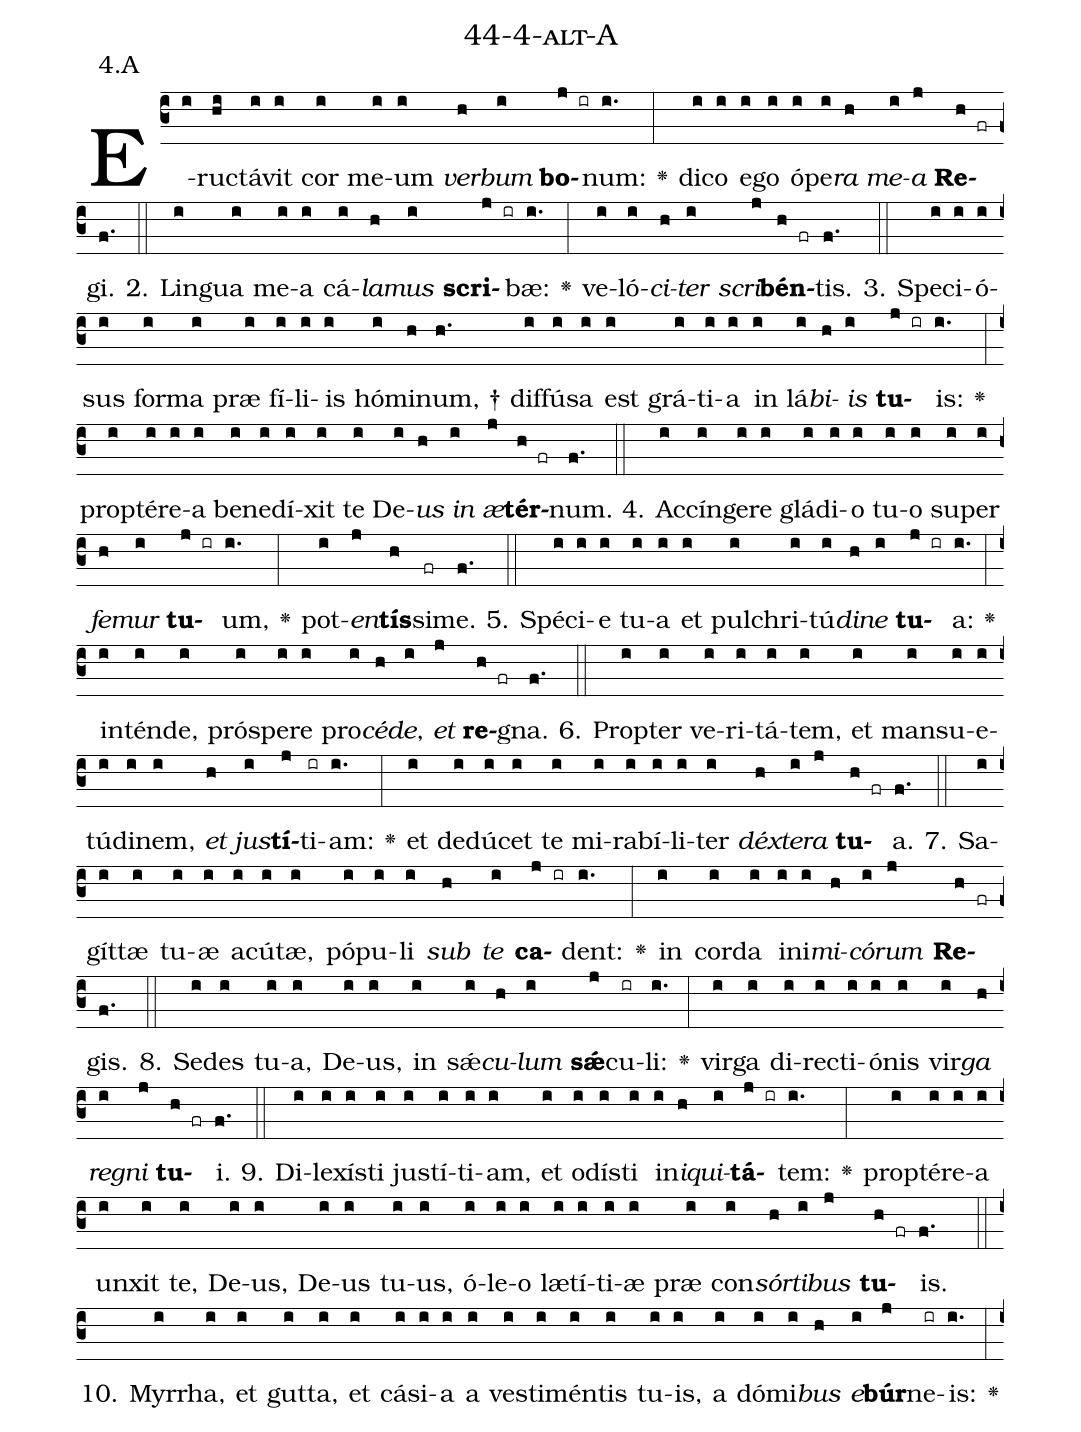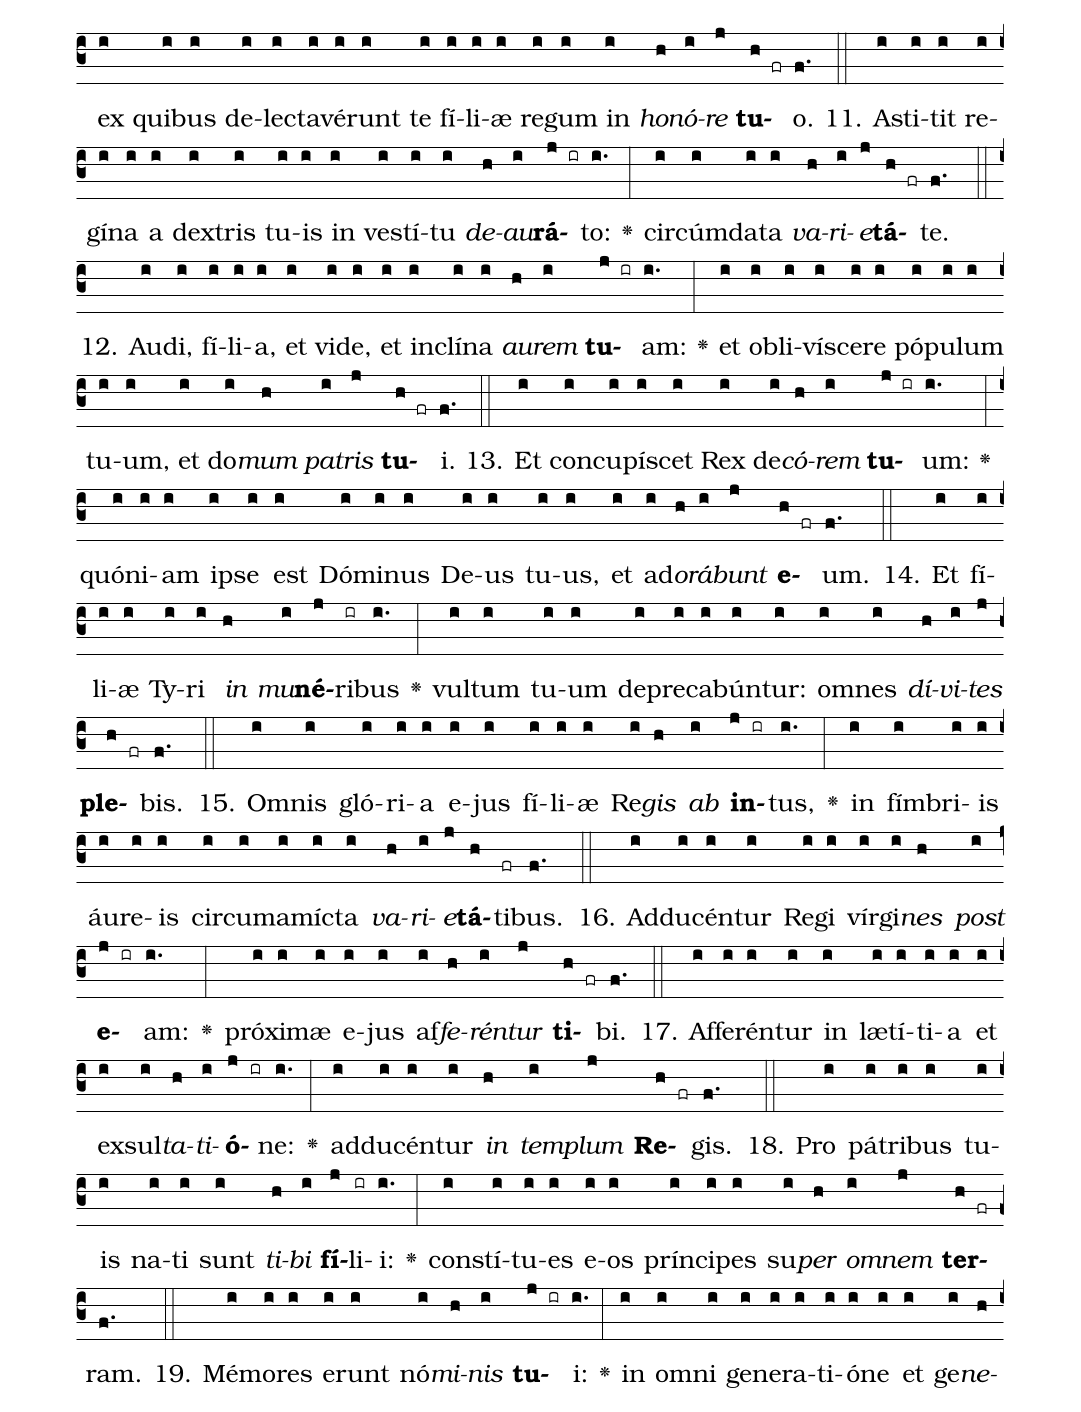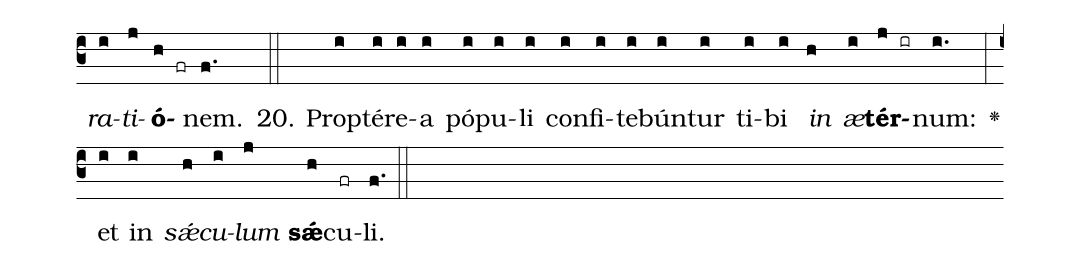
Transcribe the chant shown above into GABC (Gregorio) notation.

name: 44-4-alt-A;
annotation: 4.A;
%%
(c3)E(i)ruc(hi)tá(i)vit(i) cor(i) me(i)um(i) <i>ver</i>(h)<i>bum</i>(i) <b>bo</b>(j ir)num:(i.) <v>\greheightstar</v>(:) di(i)co(i) e(i)go(i) ó(i)pe(i)<i>ra</i>(h) <i>me</i>(i)<i>a</i>(j) <b>Re</b>(h fr)gi.(f.) (::)
2. Lin(i)gua(i) me(i)a(i) cá(i)<i>la</i>(h)<i>mus</i>(i) <b>scri</b>(j ir)bæ:(i.) <v>\greheightstar</v>(:) ve(i)ló(i)<i>ci</i>(h)<i>ter</i>(i) <i>scri</i>(j)<b>bén</b>(h fr)tis.(f.) (::)
3. Spe(i)ci(i)ó(i)sus(i) for(i)ma(i) præ(i) fí(i)li(i)is(i) hó(i)mi(h)num, †(h.) dif(i)fú(i)sa(i) est(i) grá(i)ti(i)a(i) in(i) lá(i)<i>bi</i>(h)<i>is</i>(i) <b>tu</b>(j ir)is:(i.) <v>\greheightstar</v>(:) prop(i)tér(i)e(i)a(i) be(i)ne(i)dí(i)xit(i) te(i) De(i)<i>us</i>(h) <i>in</i>(i) <i>æ</i>(j)<b>tér</b>(h fr)num.(f.) (::)
4. Ac(i)cín(i)ge(i)re(i) glá(i)di(i)o(i) tu(i)o(i) su(i)per(i) <i>fe</i>(h)<i>mur</i>(i) <b>tu</b>(j ir)um,(i.) <v>\greheightstar</v>(:) pot(i)<i>en</i>(j)<b>tís</b>(h)si(fr)me.(f.) (::)
5. Spé(i)ci(i)e(i) tu(i)a(i) et(i) pul(i)chri(i)tú(i)<i>di</i>(h)<i>ne</i>(i) <b>tu</b>(j ir)a:(i.) <v>\greheightstar</v>(:) in(i)tén(i)de,(i) pró(i)spe(i)re(i) pro(i)<i>cé</i>(h)<i>de</i>,(i) <i>et</i>(j) <b>re</b>(h fr)gna.(f.) (::)
6. Prop(i)ter(i) ve(i)ri(i)tá(i)tem,(i) et(i) man(i)su(i)e(i)tú(i)di(i)nem,(i) <i>et</i>(h) <i>jus</i>(i)<b>tí</b>(j)ti(ir)am:(i.) <v>\greheightstar</v>(:) et(i) de(i)dú(i)cet(i) te(i) mi(i)ra(i)bí(i)li(i)ter(i) <i>déx</i>(h)<i>te</i>(i)<i>ra</i>(j) <b>tu</b>(h fr)a.(f.) (::)
7. Sa(i)gít(i)tæ(i) tu(i)æ(i) a(i)cú(i)tæ,(i) pó(i)pu(i)li(i) <i>sub</i>(h) <i>te</i>(i) <b>ca</b>(j ir)dent:(i.) <v>\greheightstar</v>(:) in(i) cor(i)da(i) in(i)i(i)<i>mi</i>(h)<i>có</i>(i)<i>rum</i>(j) <b>Re</b>(h fr)gis.(f.) (::)
8. Se(i)des(i) tu(i)a,(i) De(i)us,(i) in(i) sǽ(i)<i>cu</i>(h)<i>lum</i>(i) <b>sǽ</b>(j)cu(ir)li:(i.) <v>\greheightstar</v>(:) vir(i)ga(i) di(i)rec(i)ti(i)ó(i)nis(i) vir(i)<i>ga</i>(h) <i>re</i>(i)<i>gni</i>(j) <b>tu</b>(h fr)i.(f.) (::)
9. Di(i)le(i)xís(i)ti(i) jus(i)tí(i)ti(i)am,(i) et(i) o(i)dís(i)ti(i) in(i)<i>i</i>(h)<i>qui</i>(i)<b>tá</b>(j ir)tem:(i.) <v>\greheightstar</v>(:) prop(i)tér(i)e(i)a(i) un(i)xit(i) te,(i) De(i)us,(i) De(i)us(i) tu(i)us,(i) ó(i)le(i)o(i) læ(i)tí(i)ti(i)æ(i) præ(i) con(i)<i>sór</i>(h)<i>ti</i>(i)<i>bus</i>(j) <b>tu</b>(h fr)is.(f.) (::)
10. Myr(i)rha,(i) et(i) gut(i)ta,(i) et(i) cá(i)si(i)a(i) a(i) ves(i)ti(i)mén(i)tis(i) tu(i)is,(i) a(i) dó(i)mi(i)<i>bus</i>(h) <i>e</i>(i)<b>búr</b>(j)ne(ir)is:(i.) <v>\greheightstar</v>(:) ex(i) qui(i)bus(i) de(i)lec(i)ta(i)vé(i)runt(i) te(i) fí(i)li(i)æ(i) re(i)gum(i) in(i) <i>ho</i>(h)<i>nó</i>(i)<i>re</i>(j) <b>tu</b>(h fr)o.(f.) (::)
11. A(i)sti(i)tit(i) re(i)gí(i)na(i) a(i) dex(i)tris(i) tu(i)is(i) in(i) ves(i)tí(i)tu(i) <i>de</i>(h)<i>au</i>(i)<b>rá</b>(j ir)to:(i.) <v>\greheightstar</v>(:) cir(i)cúm(i)da(i)ta(i) <i>va</i>(h)<i>ri</i>(i)<i>e</i>(j)<b>tá</b>(h fr)te.(f.) (::)
12. Au(i)di,(i) fí(i)li(i)a,(i) et(i) vi(i)de,(i) et(i) in(i)clí(i)na(i) <i>au</i>(h)<i>rem</i>(i) <b>tu</b>(j ir)am:(i.) <v>\greheightstar</v>(:) et(i) ob(i)li(i)ví(i)sce(i)re(i) pó(i)pu(i)lum(i) tu(i)um,(i) et(i) do(i)<i>mum</i>(h) <i>pa</i>(i)<i>tris</i>(j) <b>tu</b>(h fr)i.(f.) (::)
13. Et(i) con(i)cu(i)pí(i)scet(i) Rex(i) de(i)<i>có</i>(h)<i>rem</i>(i) <b>tu</b>(j ir)um:(i.) <v>\greheightstar</v>(:) quón(i)i(i)am(i) ip(i)se(i) est(i) Dó(i)mi(i)nus(i) De(i)us(i) tu(i)us,(i) et(i) ad(i)<i>o</i>(h)<i>rá</i>(i)<i>bunt</i>(j) <b>e</b>(h fr)um.(f.) (::)
14. Et(i) fí(i)li(i)æ(i) Ty(i)ri(i) <i>in</i>(h) <i>mu</i>(i)<b>né</b>(j)ri(ir)bus(i.) <v>\greheightstar</v>(:) vul(i)tum(i) tu(i)um(i) de(i)pre(i)ca(i)bún(i)tur:(i) om(i)nes(i) <i>dí</i>(h)<i>vi</i>(i)<i>tes</i>(j) <b>ple</b>(h fr)bis.(f.) (::)
15. Om(i)nis(i) gló(i)ri(i)a(i) e(i)jus(i) fí(i)li(i)æ(i) Re(i)<i>gis</i>(h) <i>ab</i>(i) <b>in</b>(j ir)tus,(i.) <v>\greheightstar</v>(:) in(i) fím(i)bri(i)is(i) áu(i)re(i)is(i) cir(i)cum(i)a(i)míc(i)ta(i) <i>va</i>(h)<i>ri</i>(i)<i>e</i>(j)<b>tá</b>(h)ti(fr)bus.(f.) (::)
16. Ad(i)du(i)cén(i)tur(i) Re(i)gi(i) vír(i)gi(i)<i>nes</i>(h) <i>post</i>(i) <b>e</b>(j ir)am:(i.) <v>\greheightstar</v>(:) pró(i)xi(i)mæ(i) e(i)jus(i) af(i)<i>fe</i>(h)<i>rén</i>(i)<i>tur</i>(j) <b>ti</b>(h fr)bi.(f.) (::)
17. Af(i)fe(i)rén(i)tur(i) in(i) læ(i)tí(i)ti(i)a(i) et(i) ex(i)sul(i)<i>ta</i>(h)<i>ti</i>(i)<b>ó</b>(j ir)ne:(i.) <v>\greheightstar</v>(:) ad(i)du(i)cén(i)tur(i) <i>in</i>(h) <i>tem</i>(i)<i>plum</i>(j) <b>Re</b>(h fr)gis.(f.) (::)
18. Pro(i) pá(i)tri(i)bus(i) tu(i)is(i) na(i)ti(i) sunt(i) <i>ti</i>(h)<i>bi</i>(i) <b>fí</b>(j)li(ir)i:(i.) <v>\greheightstar</v>(:) con(i)stí(i)tu(i)es(i) e(i)os(i) prín(i)ci(i)pes(i) su(i)<i>per</i>(h) <i>om</i>(i)<i>nem</i>(j) <b>ter</b>(h fr)ram.(f.) (::)
19. Mé(i)mo(i)res(i) e(i)runt(i) nó(i)<i>mi</i>(h)<i>nis</i>(i) <b>tu</b>(j ir)i:(i.) <v>\greheightstar</v>(:) in(i) om(i)ni(i) ge(i)ne(i)ra(i)ti(i)ó(i)ne(i) et(i) ge(i)<i>ne</i>(h)<i>ra</i>(i)<i>ti</i>(j)<b>ó</b>(h fr)nem.(f.) (::)
20. Prop(i)tér(i)e(i)a(i) pó(i)pu(i)li(i) con(i)fi(i)te(i)bún(i)tur(i) ti(i)bi(i) <i>in</i>(h) <i>æ</i>(i)<b>tér</b>(j ir)num:(i.) <v>\greheightstar</v>(:) et(i) in(i) <i>sǽ</i>(h)<i>cu</i>(i)<i>lum</i>(j) <b>sǽ</b>(h)cu(fr)li.(f.) (::)
